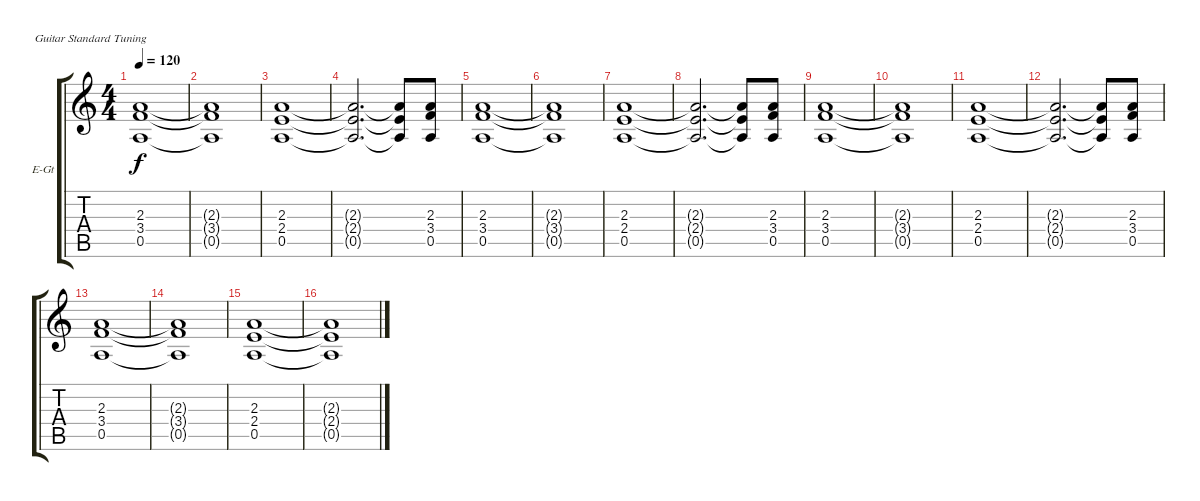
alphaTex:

\bracketExtendMode groupsimilarinstruments
\firstSystemTrackNameOrientation horizontal
\otherSystemsTrackNameOrientation horizontal
\track ("Distortion Guitar 1" "E-Gt") {instrument distortionguitar}
\staff {score tabs}
\tuning (E4 B3 G3 D3 A2 E2)
\ts (4 4)
\tempo 120
\clef g2
\ks c
(2.3 3.4 0.5).1{dy f} |
(2.3{t} 3.4{t} 0.5{t}).1 |
(2.3 2.4 0.5).1 |
(2.3{t} 2.4{t} 0.5{t}).2{d} (2.3{t} 2.4{t} 0.5{t}).8 (2.3 3.4 0.5).8 |
(2.3 3.4 0.5).1 |
(2.3{t} 3.4{t} 0.5{t}).1 |
(2.3 2.4 0.5).1 |
(2.3{t} 2.4{t} 0.5{t}).2{d} (2.3{t} 2.4{t} 0.5{t}).8 (2.3 3.4 0.5).8 |
(2.3 3.4 0.5).1 |
(2.3{t} 3.4{t} 0.5{t}).1 |
(2.3 2.4 0.5).1 |
(2.3{t} 2.4{t} 0.5{t}).2{d} (2.3{t} 2.4{t} 0.5{t}).8 (2.3 3.4 0.5).8 |
(2.3 3.4 0.5).1 |
(2.3{t} 3.4{t} 0.5{t}).1 |
(2.3 2.4 0.5).1 |
(2.3{t} 2.4{t} 0.5{t}).1
